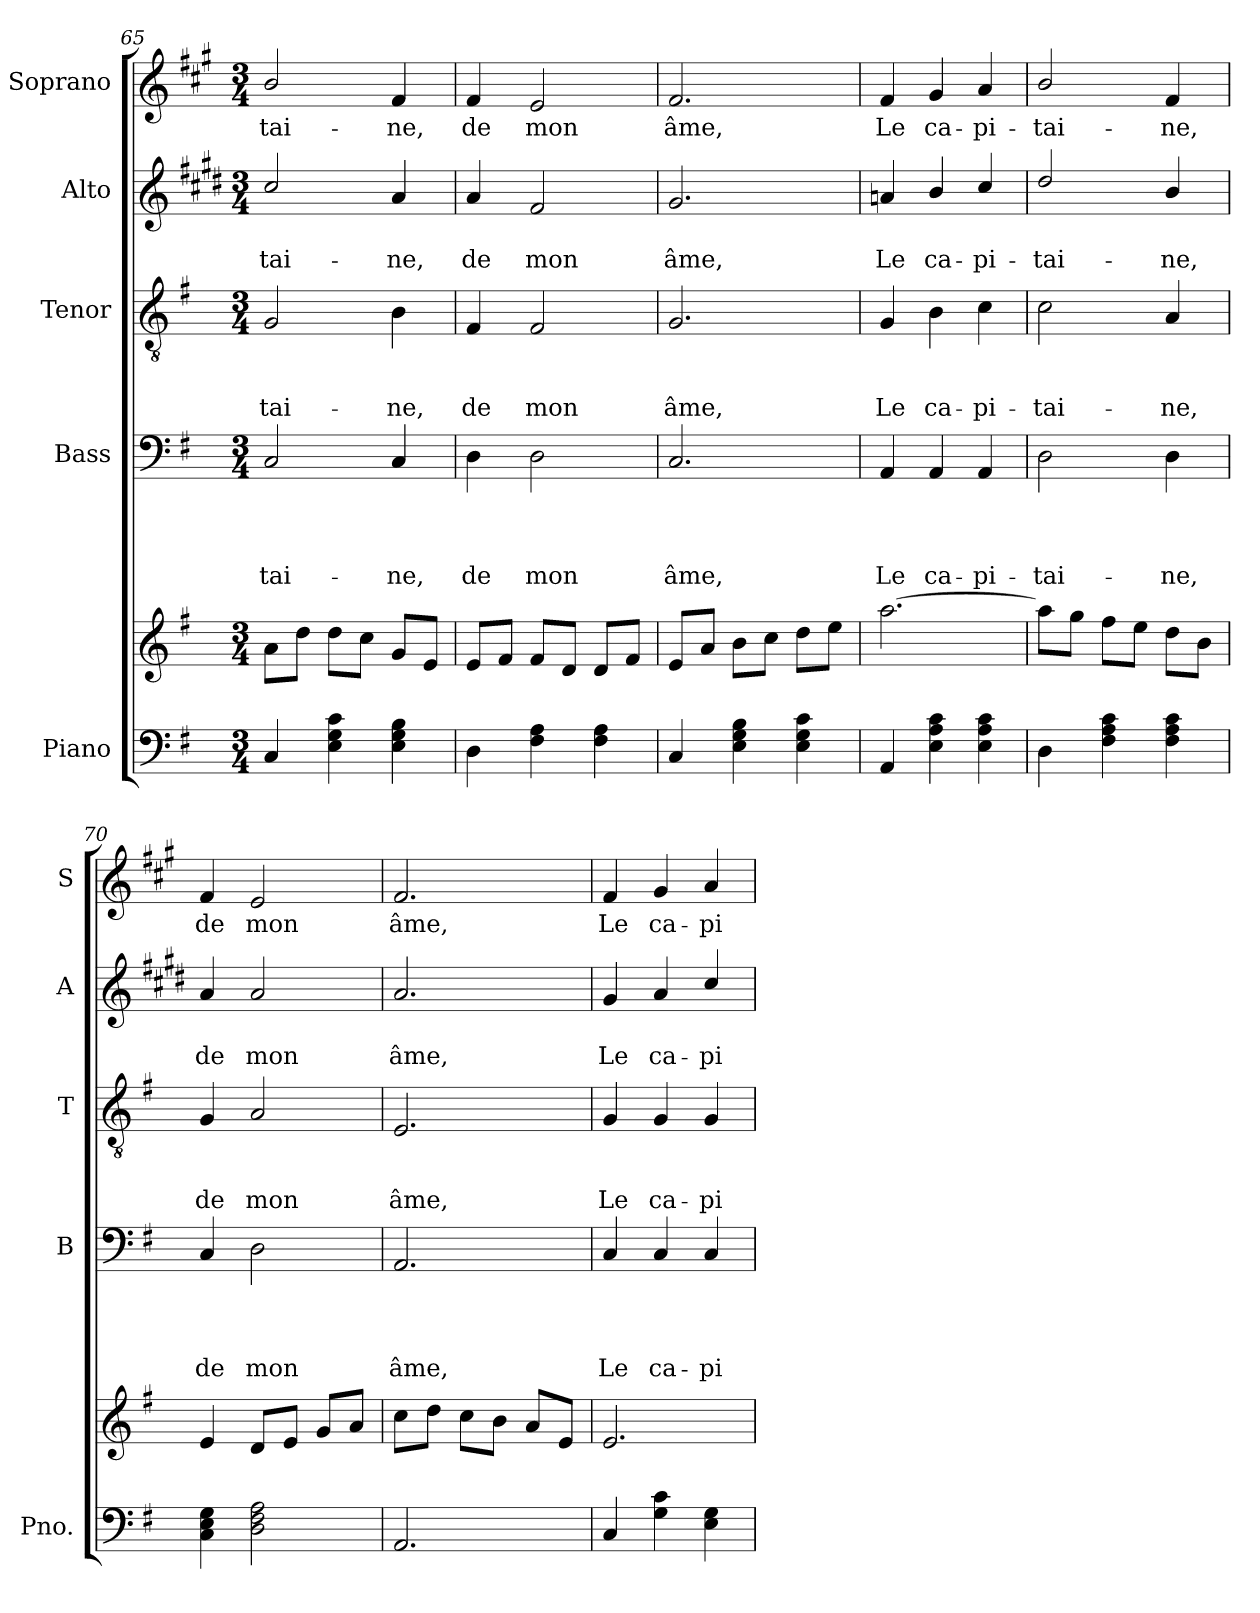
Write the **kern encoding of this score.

**kern	**kern	**kern	**text	**text	**text	**text	**kern	**text	**text	**text	**kern	**text	**text	**kern	**text
*part5	*part5	*part4	*part4	*part4	*part4	*part4	*part3	*part3	*part3	*part3	*part2	*part2	*part2	*part1	*part1
*staff6	*staff5	*staff4	*staff4	*staff4	*staff4	*staff4	*staff3	*staff3	*staff3	*staff3	*staff2	*staff2	*staff2	*staff1	*staff1
*I"Piano	*	*I"Bass	*	*	*	*	*I"Tenor	*	*	*	*I"Alto	*	*	*I"Soprano	*
*I'Pno.	*	*I'B	*	*	*	*	*I'T	*	*	*	*I'A	*	*	*I'S	*
*clefF4	*clefG2	*clefF4	*	*	*	*	*clefGv2	*	*	*	*clefG2	*	*	*clefG2	*
*	*	*	*	*	*	*	*	*	*	*	*ITrd5c9	*	*	*ITrd1c2	*
*k[f#]	*k[f#]	*k[f#]	*	*	*	*	*k[f#]	*	*	*	*k[f#]	*	*	*k[f#]	*
*G:	*G:	*G:	*	*	*	*	*G:	*	*	*	*G:	*	*	*G:	*
*M3/4	*M3/4	*M3/4	*	*	*	*	*M3/4	*	*	*	*M3/4	*	*	*M3/4	*
=65	=65	=65	=65	=65	=65	=65	=65	=65	=65	=65	=65	=65	=65	=65	=65
!	!	!	!	!	!	!LO:LY:b	!	!	!	!LO:LY:b	!	!	!LO:LY:b	!	!LO:LY:b
4C/	8a\L	2C/	.	.	.	-tai-	2G/	.	.	-tai-	2e/	.	-tai-	2a/	-tai-
.	8dd\J	.	.	.	.	.	.	.	.	.	.	.	.	.	.
4E\ 4G\ 4c\	8dd\L	.	.	.	.	.	.	.	.	.	.	.	.	.	.
.	8cc\J	.	.	.	.	.	.	.	.	.	.	.	.	.	.
!	!	!	!	!	!	!LO:LY:b	!	!	!	!LO:LY:b	!	!	!LO:LY:b	!	!LO:LY:b
4E\ 4G\ 4B\	8g/L	4C/	.	.	.	-ne,	4B\	.	.	-ne,	4c/	.	-ne,	4e/	-ne,
.	8e/J	.	.	.	.	.	.	.	.	.	.	.	.	.	.
=66	=66	=66	=66	=66	=66	=66	=66	=66	=66	=66	=66	=66	=66	=66	=66
!	!	!	!	!	!	!LO:LY:b	!	!	!	!LO:LY:b	!	!	!LO:LY:b	!	!LO:LY:b
4D\	8e/L	4D\	.	.	.	de	4F#/	.	.	de	4c/	.	de	4e/	de
.	8f#/J	.	.	.	.	.	.	.	.	.	.	.	.	.	.
!	!	!	!	!	!	!LO:LY:b	!	!	!	!LO:LY:b	!	!	!LO:LY:b	!	!LO:LY:b
4F#\ 4A\	8f#/L	2D\	.	.	.	mon	2F#/	.	.	mon	2A/	.	mon	2d/	mon
.	8d/J	.	.	.	.	.	.	.	.	.	.	.	.	.	.
4F#\ 4A\	8d/L	.	.	.	.	.	.	.	.	.	.	.	.	.	.
.	8f#/J	.	.	.	.	.	.	.	.	.	.	.	.	.	.
=67	=67	=67	=67	=67	=67	=67	=67	=67	=67	=67	=67	=67	=67	=67	=67
!	!	!	!	!	!	!LO:LY:b	!	!	!	!LO:LY:b	!	!	!LO:LY:b	!	!LO:LY:b
4C/	8e/L	2.C/	.	.	.	âme,	2.G/	.	.	âme,	2.B/	.	âme,	2.e/	âme,
.	8a/J	.	.	.	.	.	.	.	.	.	.	.	.	.	.
4E\ 4G\ 4B\	8b\L	.	.	.	.	.	.	.	.	.	.	.	.	.	.
.	8cc\J	.	.	.	.	.	.	.	.	.	.	.	.	.	.
4E\ 4G\ 4c\	8dd\L	.	.	.	.	.	.	.	.	.	.	.	.	.	.
.	8ee\J	.	.	.	.	.	.	.	.	.	.	.	.	.	.
!!LO:PB:g=z
=68	=68	=68	=68	=68	=68	=68	=68	=68	=68	=68	=68	=68	=68	=68	=68
!	!	!	!	!	!	!LO:LY:b	!	!	!	!LO:LY:b	!	!	!LO:LY:b	!	!LO:LY:b
4AA/	[2.aa\	4AA/	.	.	.	Le	4G/	.	.	Le	4cni/	.	Le	4e/	Le
!	!	!	!	!	!	!LO:LY:b	!	!	!	!LO:LY:b	!	!	!LO:LY:b	!	!LO:LY:b
4E\ 4A\ 4c\	.	4AA/	.	.	.	ca-	4B\	.	.	ca-	4d/	.	ca-	4f#/	ca-
!	!	!	!	!	!	!LO:LY:b	!	!	!	!LO:LY:b	!	!	!LO:LY:b	!	!LO:LY:b
4E\ 4A\ 4c\	.	4AA/	.	.	.	-pi-	4c\	.	.	-pi-	4e/	.	-pi-	4g/	-pi-
=69	=69	=69	=69	=69	=69	=69	=69	=69	=69	=69	=69	=69	=69	=69	=69
!	!	!	!	!	!	!LO:LY:b	!	!	!	!LO:LY:b	!	!	!LO:LY:b	!	!LO:LY:b
4D\	8aa\L]	2D\	.	.	.	-tai-	2c\	.	.	-tai-	2f#/	.	-tai-	2a/	-tai-
.	8gg\J	.	.	.	.	.	.	.	.	.	.	.	.	.	.
4F#\ 4A\ 4c\	8ff#\L	.	.	.	.	.	.	.	.	.	.	.	.	.	.
.	8ee\J	.	.	.	.	.	.	.	.	.	.	.	.	.	.
!	!	!	!	!	!	!LO:LY:b	!	!	!	!LO:LY:b	!	!	!LO:LY:b	!	!LO:LY:b
4F#\ 4A\ 4c\	8dd\L	4D\	.	.	.	-ne,	4A/	.	.	-ne,	4d/	.	-ne,	4e/	-ne,
.	8b\J	.	.	.	.	.	.	.	.	.	.	.	.	.	.
=70	=70	=70	=70	=70	=70	=70	=70	=70	=70	=70	=70	=70	=70	=70	=70
!	!	!	!	!	!	!LO:LY:b	!	!	!	!LO:LY:b	!	!	!LO:LY:b	!	!LO:LY:b
4C\ 4E\ 4G\	4e/	4C/	.	.	.	de	4G/	.	.	de	4c/	.	de	4e/	de
!	!	!	!	!	!	!LO:LY:b	!	!	!	!LO:LY:b	!	!	!LO:LY:b	!	!LO:LY:b
2D\ 2F#\ 2A\	8d/L	2D\	.	.	.	mon	2A/	.	.	mon	2c/	.	mon	2d/	mon
.	8e/J	.	.	.	.	.	.	.	.	.	.	.	.	.	.
.	8g/L	.	.	.	.	.	.	.	.	.	.	.	.	.	.
.	8a/J	.	.	.	.	.	.	.	.	.	.	.	.	.	.
=71	=71	=71	=71	=71	=71	=71	=71	=71	=71	=71	=71	=71	=71	=71	=71
!	!	!	!	!	!	!LO:LY:b	!	!	!	!LO:LY:b	!	!	!LO:LY:b	!	!LO:LY:b
2.AA/	8cc\L	2.AA/	.	.	.	âme,	2.E/	.	.	âme,	2.c/	.	âme,	2.e/	âme,
.	8dd\J	.	.	.	.	.	.	.	.	.	.	.	.	.	.
.	8cc\L	.	.	.	.	.	.	.	.	.	.	.	.	.	.
.	8b\J	.	.	.	.	.	.	.	.	.	.	.	.	.	.
.	8a/L	.	.	.	.	.	.	.	.	.	.	.	.	.	.
.	8e/J	.	.	.	.	.	.	.	.	.	.	.	.	.	.
=72	=72	=72	=72	=72	=72	=72	=72	=72	=72	=72	=72	=72	=72	=72	=72
!	!	!	!	!	!	!LO:LY:b	!	!	!	!LO:LY:b	!	!	!LO:LY:b	!	!LO:LY:b
4C/	2.e/	4C/	.	.	.	Le	4G/	.	.	Le	4B/	.	Le	4e/	Le
!	!	!	!	!	!	!LO:LY:b	!	!	!	!LO:LY:b	!	!	!LO:LY:b	!	!LO:LY:b
4G\ 4c\	.	4C/	.	.	.	ca-	4G/	.	.	ca-	4c/	.	ca-	4f#/	ca-
!	!	!	!	!	!	!LO:LY:b	!	!	!	!LO:LY:b	!	!	!LO:LY:b	!	!LO:LY:b
4E\ 4G\	.	4C/	.	.	.	-pi-	4G/	.	.	-pi-	4e/	.	-pi-	4g/	-pi-
=	=	=	=	=	=	=	=	=	=	=	=	=	=	=	=
*-	*-	*-	*-	*-	*-	*-	*-	*-	*-	*-	*-	*-	*-	*-	*-
